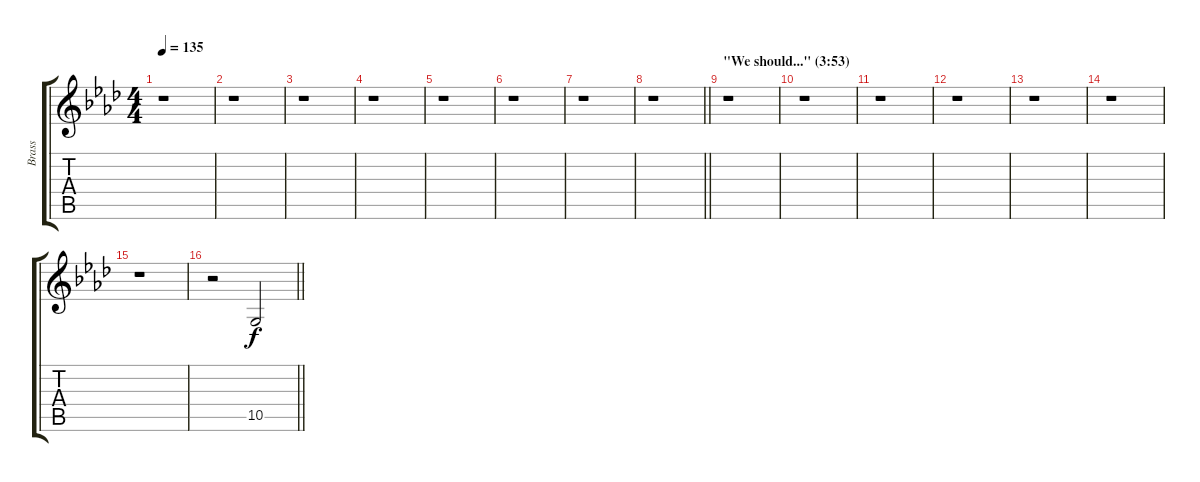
\track ("Brass" "Brass") {instrument trombone}
\staff {score tabs}
\tuning (E4 B3 G3 D3 A2 E2) {hide}
\ts (4 4)
\tempo 135
\clef g2
\ks fminor
r.1{dy f} |
r.1 |
r.1 |
r.1 |
r.1 |
r.1 |
r.1 |
\barLineRight lightlight
r.1 |
\section ("" "\"We should...\" (3:53)")
r.1 |
r.1 |
r.1 |
r.1 |
r.1 |
r.1 |
r.1 |
\barLineRight lightlight
r.2{volume 6 balance 3} 10.5.2{volume 13}
